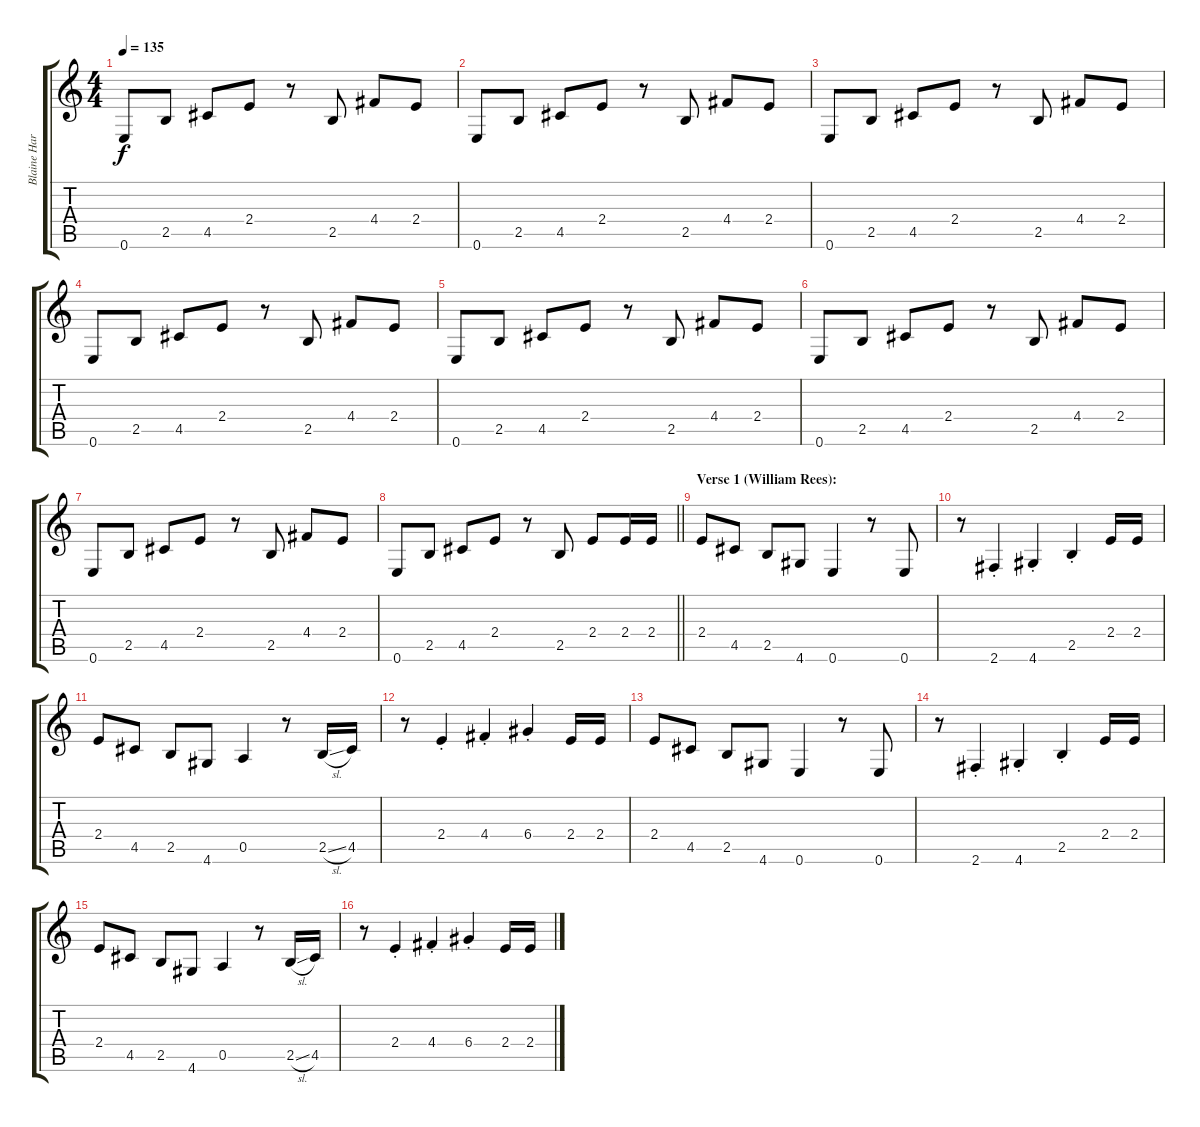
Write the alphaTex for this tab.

\track ("Blaine Harrison (Rhythm Guitar)" "Blaine Har") {instrument electricguitarclean}
\staff {score tabs}
\tuning (E4 B3 G3 D3 A2 E2) {hide}
\ts (4 4)
\tempo 135
\clef g2
\ks c
0.6.8{dy f} 2.5.8 4.5.8 2.4.8 r.8 2.5.8 4.4.8 2.4.8 |
0.6.8 2.5.8 4.5.8 2.4.8 r.8 2.5.8 4.4.8 2.4.8 |
0.6.8 2.5.8 4.5.8 2.4.8 r.8 2.5.8 4.4.8 2.4.8 |
0.6.8 2.5.8 4.5.8 2.4.8 r.8 2.5.8 4.4.8 2.4.8 |
0.6.8 2.5.8 4.5.8 2.4.8 r.8 2.5.8 4.4.8 2.4.8 |
0.6.8 2.5.8 4.5.8 2.4.8 r.8 2.5.8 4.4.8 2.4.8 |
0.6.8 2.5.8 4.5.8 2.4.8 r.8 2.5.8 4.4.8 2.4.8 |
\barLineRight lightlight
0.6.8 2.5.8 4.5.8 2.4.8 r.8 2.5.8 2.4.8 2.4.16 2.4.16 |
\section ("" "Verse 1 (William Rees):")
2.4.8 4.5.8 2.5.8 4.6.8 0.6.4 r.8 0.6.8 |
r.8 2.6{st}.4 4.6{st}.4 2.5{st}.4 2.4.16 2.4.16 |
2.4.8 4.5.8 2.5.8 4.6.8 0.5.4 r.8 2.5{sl}.16 4.5.16 |
r.8 2.4{st}.4 4.4{st}.4 6.4{st}.4 2.4.16 2.4.16 |
2.4.8 4.5.8 2.5.8 4.6.8 0.6.4 r.8 0.6.8 |
r.8 2.6{st}.4 4.6{st}.4 2.5{st}.4 2.4.16 2.4.16 |
2.4.8 4.5.8 2.5.8 4.6.8 0.5.4 r.8 2.5{sl}.16 4.5.16 |
r.8 2.4{st}.4 4.4{st}.4 6.4{st}.4 2.4.16 2.4.16
